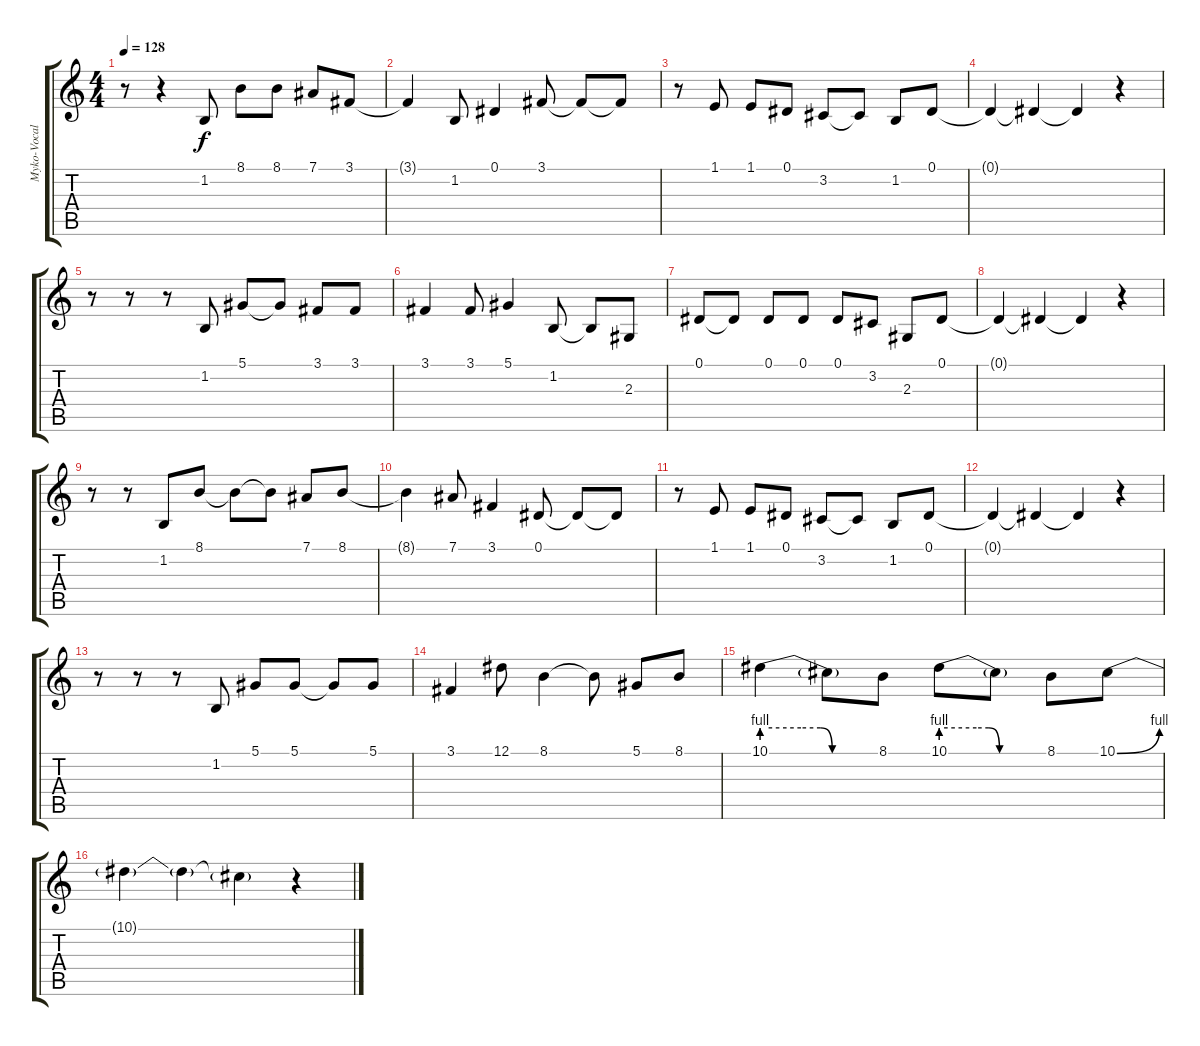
\track ("Myko-Vocal" "Myko-Vocal") {instrument harmonica}
\staff {score tabs}
\tuning (Eb4 Bb3 Gb3 Db3 Ab2 Eb2) {hide}
\ts (4 4)
\tempo 128
\clef g2
\ks c
r.8{dy f} r.4 1.2.8 8.1.8 8.1.8 7.1.8 3.1.8 |
3.1{t}.4 1.2.8 0.1.4 3.1.8 3.1{t}.8 3.1{t}.8 |
r.8 1.1.8 1.1.8 0.1.8 3.2.8 3.2{t}.8 1.2.8 0.1.8 |
0.1{t}.4 0.1{t}.4 0.1{t}.4 r.4 |
r.8 r.8 r.8 1.2.8 5.1.8 5.1{t}.8 3.1.8 3.1.8 |
3.1.4 3.1.8 5.1.4 1.2.8 1.2{t}.8 2.3.8 |
0.1.8 0.1{t}.8 0.1.8 0.1.8 0.1.8 3.2.8 2.3.8 0.1.8 |
0.1{t}.4 0.1{t}.4 0.1{t}.4 r.4 |
r.8 r.8 1.2.8 8.1.8 8.1{t}.8 8.1{t}.8 7.1.8 8.1.8 |
8.1{t}.4 7.1.8 3.1.4 0.1.8 0.1{t}.8 0.1{t}.8 |
r.8 1.1.8 1.1.8 0.1.8 3.2.8 3.2{t}.8 1.2.8 0.1.8 |
0.1{t}.4 0.1{t}.4 0.1{t}.4 r.4 |
r.8 r.8 r.8 1.2.8 5.1.8 5.1.8 5.1{t}.8 5.1.8 |
3.1.4 12.1.8 8.1.4 8.1{t}.8 5.1.8 8.1.8 |
10.1{be (custom 0 4 20 4 30 4 36 0 40 0 60 0)}.4 10.1{t}.8 8.1.8 10.1{be (custom 0 4 20 4 27 4 33 0 40 0 60 0)}.8 10.1{t}.8 8.1.8 10.1{be (bend 0 0 60 4)}.8 |
10.1{t}.4 10.1{t}.4 10.1{t}.4 r.4
